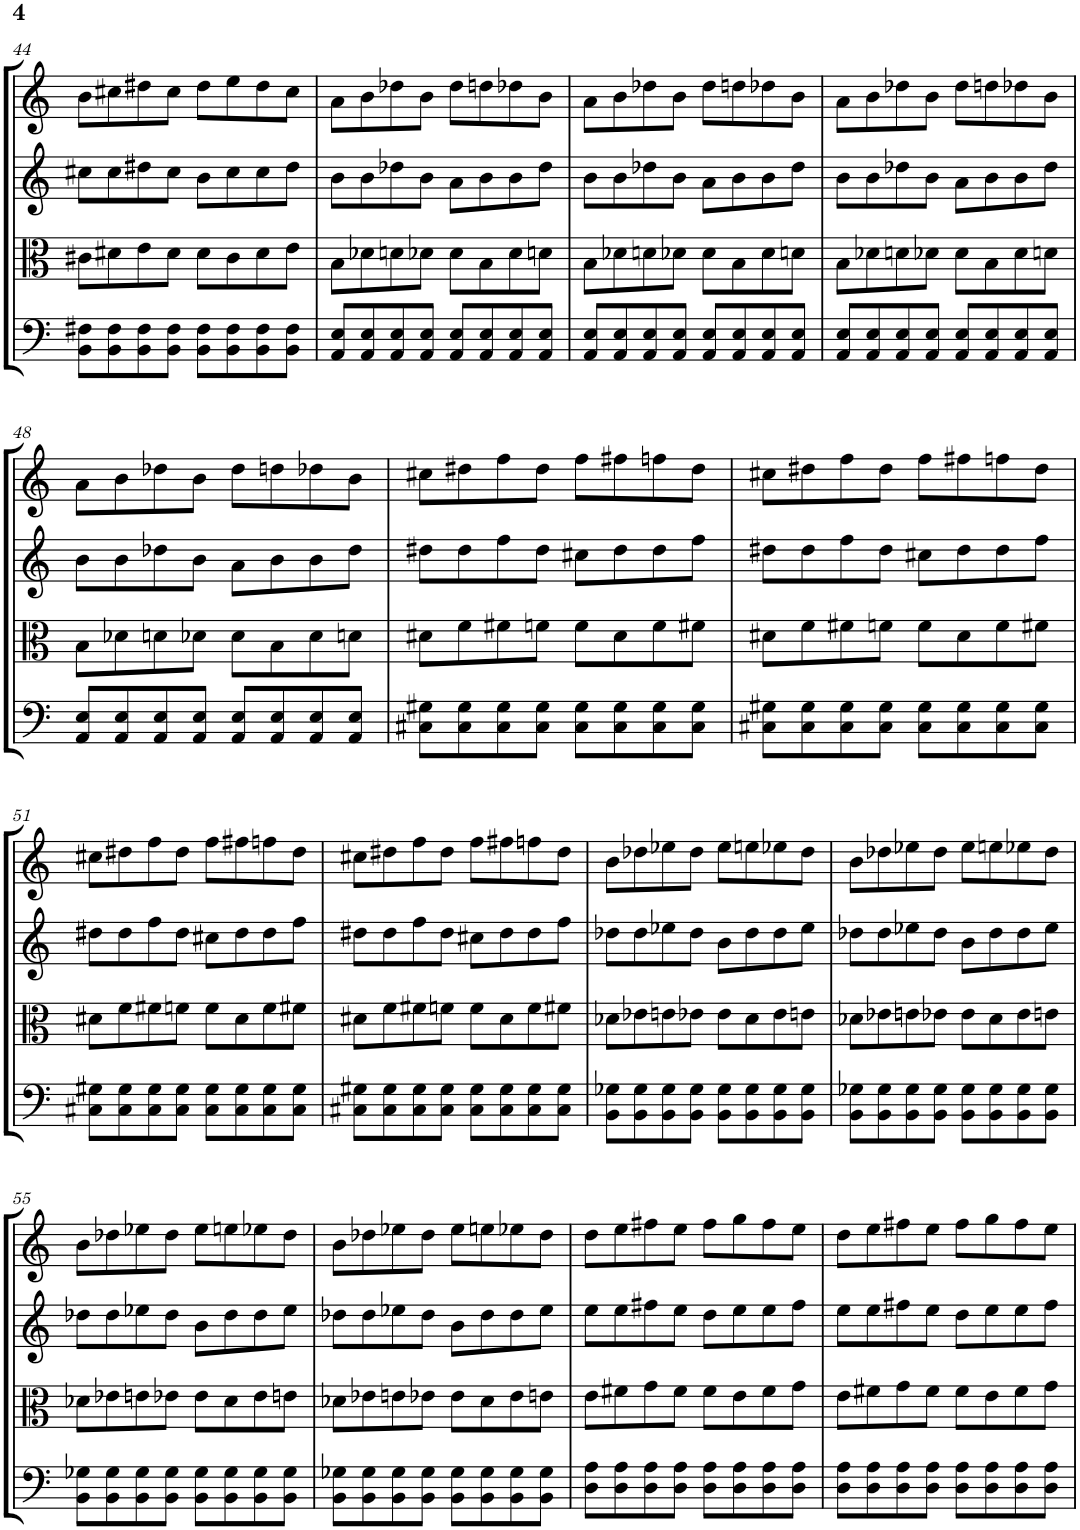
**kern	**kern	**kern	**kern
*part4	*part3	*part2	*part1
*staff4	*staff3	*staff2	*staff1
*I"Violoncello	*I"Viola	*I"Violin II	*I"Violin I
*I'Vc	*I'Vla	*I'Vln	*I'Vln
!!LO:PB:g=z
*clefF4	*clefC3	*clefG2	*clefG2
*k[]	*k[]	*k[]	*k[]
*M4/4	*M4/4	*M4/4	*M4/4
=44	=44	=44	=44
8BB\ 8F#X\L	8c#X\L	8cc#X\L	8b\L
8BB\ 8F#\	8d#X\	8cc#\	8cc#X\
8BB\ 8F#\	8e\	8dd#X\	8dd#X\
8BB\ 8F#\J	8d#\J	8cc#\J	8cc#\J
8BB\ 8F#\L	8d#\L	8b\L	8dd#\L
8BB\ 8F#\	8c#\	8cc#\	8ee\
8BB\ 8F#\	8d#\	8cc#\	8dd#\
8BB\ 8F#\J	8e\J	8dd#\J	8cc#\J
=45	=45	=45	=45
8AA/ 8E/L	8B\L	8b\L	8a\L
8AA/ 8E/	8d-X\	8b\	8b\
8AA/ 8E/	8dn\	8dd-X\	8dd-X\
8AA/ 8E/J	8d-X\J	8b\J	8b\J
8AA/ 8E/L	8d-\L	8a\L	8dd-\L
8AA/ 8E/	8B\	8b\	8ddn\
8AA/ 8E/	8d-\	8b\	8dd-X\
8AA/ 8E/J	8dn\J	8dd-\J	8b\J
=46	=46	=46	=46
8AA/ 8E/L	8B\L	8b\L	8a\L
8AA/ 8E/	8d-X\	8b\	8b\
8AA/ 8E/	8dn\	8dd-X\	8dd-X\
8AA/ 8E/J	8d-X\J	8b\J	8b\J
8AA/ 8E/L	8d-\L	8a\L	8dd-\L
8AA/ 8E/	8B\	8b\	8ddn\
8AA/ 8E/	8d-\	8b\	8dd-X\
8AA/ 8E/J	8dn\J	8dd-\J	8b\J
=47	=47	=47	=47
8AA/ 8E/L	8B\L	8b\L	8a\L
8AA/ 8E/	8d-X\	8b\	8b\
8AA/ 8E/	8dn\	8dd-X\	8dd-X\
8AA/ 8E/J	8d-X\J	8b\J	8b\J
8AA/ 8E/L	8d-\L	8a\L	8dd-\L
8AA/ 8E/	8B\	8b\	8ddn\
8AA/ 8E/	8d-\	8b\	8dd-X\
8AA/ 8E/J	8dn\J	8dd-\J	8b\J
!!LO:LB:g=z
=48	=48	=48	=48
8AA/ 8E/L	8B\L	8b\L	8a\L
8AA/ 8E/	8d-X\	8b\	8b\
8AA/ 8E/	8dn\	8dd-X\	8dd-X\
8AA/ 8E/J	8d-X\J	8b\J	8b\J
8AA/ 8E/L	8d-\L	8a\L	8dd-\L
8AA/ 8E/	8B\	8b\	8ddn\
8AA/ 8E/	8d-\	8b\	8dd-X\
8AA/ 8E/J	8dn\J	8dd-\J	8b\J
=49	=49	=49	=49
8C#X\ 8G#X\L	8d#X\L	8dd#X\L	8cc#X\L
8C#\ 8G#\	8f\	8dd#\	8dd#X\
8C#\ 8G#\	8f#X\	8ff\	8ff\
8C#\ 8G#\J	8fn\J	8dd#\J	8dd#\J
8C#\ 8G#\L	8f\L	8cc#X\L	8ff\L
8C#\ 8G#\	8d#\	8dd#\	8ff#X\
8C#\ 8G#\	8f\	8dd#\	8ffn\
8C#\ 8G#\J	8f#X\J	8ff\J	8dd#\J
=50	=50	=50	=50
8C#X\ 8G#X\L	8d#X\L	8dd#X\L	8cc#X\L
8C#\ 8G#\	8f\	8dd#\	8dd#X\
8C#\ 8G#\	8f#X\	8ff\	8ff\
8C#\ 8G#\J	8fn\J	8dd#\J	8dd#\J
8C#\ 8G#\L	8f\L	8cc#X\L	8ff\L
8C#\ 8G#\	8d#\	8dd#\	8ff#X\
8C#\ 8G#\	8f\	8dd#\	8ffn\
8C#\ 8G#\J	8f#X\J	8ff\J	8dd#\J
!!LO:LB:g=z
=51	=51	=51	=51
8C#X\ 8G#X\L	8d#X\L	8dd#X\L	8cc#X\L
8C#\ 8G#\	8f\	8dd#\	8dd#X\
8C#\ 8G#\	8f#X\	8ff\	8ff\
8C#\ 8G#\J	8fn\J	8dd#\J	8dd#\J
8C#\ 8G#\L	8f\L	8cc#X\L	8ff\L
8C#\ 8G#\	8d#\	8dd#\	8ff#X\
8C#\ 8G#\	8f\	8dd#\	8ffn\
8C#\ 8G#\J	8f#X\J	8ff\J	8dd#\J
=52	=52	=52	=52
8C#X\ 8G#X\L	8d#X\L	8dd#X\L	8cc#X\L
8C#\ 8G#\	8f\	8dd#\	8dd#X\
8C#\ 8G#\	8f#X\	8ff\	8ff\
8C#\ 8G#\J	8fn\J	8dd#\J	8dd#\J
8C#\ 8G#\L	8f\L	8cc#X\L	8ff\L
8C#\ 8G#\	8d#\	8dd#\	8ff#X\
8C#\ 8G#\	8f\	8dd#\	8ffn\
8C#\ 8G#\J	8f#X\J	8ff\J	8dd#\J
=53	=53	=53	=53
8BB\ 8G-X\L	8d-X\L	8dd-X\L	8b\L
8BB\ 8G-\	8e-X\	8dd-\	8dd-X\
8BB\ 8G-\	8en\	8ee-X\	8ee-X\
8BB\ 8G-\J	8e-X\J	8dd-\J	8dd-\J
8BB\ 8G-\L	8e-\L	8b\L	8ee-\L
8BB\ 8G-\	8d-\	8dd-\	8een\
8BB\ 8G-\	8e-\	8dd-\	8ee-X\
8BB\ 8G-\J	8en\J	8ee-\J	8dd-\J
=54	=54	=54	=54
8BB\ 8G-X\L	8d-X\L	8dd-X\L	8b\L
8BB\ 8G-\	8e-X\	8dd-\	8dd-X\
8BB\ 8G-\	8en\	8ee-X\	8ee-X\
8BB\ 8G-\J	8e-X\J	8dd-\J	8dd-\J
8BB\ 8G-\L	8e-\L	8b\L	8ee-\L
8BB\ 8G-\	8d-\	8dd-\	8een\
8BB\ 8G-\	8e-\	8dd-\	8ee-X\
8BB\ 8G-\J	8en\J	8ee-\J	8dd-\J
!!LO:LB:g=z
=55	=55	=55	=55
8BB\ 8G-X\L	8d-X\L	8dd-X\L	8b\L
8BB\ 8G-\	8e-X\	8dd-\	8dd-X\
8BB\ 8G-\	8en\	8ee-X\	8ee-X\
8BB\ 8G-\J	8e-X\J	8dd-\J	8dd-\J
8BB\ 8G-\L	8e-\L	8b\L	8ee-\L
8BB\ 8G-\	8d-\	8dd-\	8een\
8BB\ 8G-\	8e-\	8dd-\	8ee-X\
8BB\ 8G-\J	8en\J	8ee-\J	8dd-\J
=56	=56	=56	=56
8BB\ 8G-X\L	8d-X\L	8dd-X\L	8b\L
8BB\ 8G-\	8e-X\	8dd-\	8dd-X\
8BB\ 8G-\	8en\	8ee-X\	8ee-X\
8BB\ 8G-\J	8e-X\J	8dd-\J	8dd-\J
8BB\ 8G-\L	8e-\L	8b\L	8ee-\L
8BB\ 8G-\	8d-\	8dd-\	8een\
8BB\ 8G-\	8e-\	8dd-\	8ee-X\
8BB\ 8G-\J	8en\J	8ee-\J	8dd-\J
=57	=57	=57	=57
8D\ 8A\L	8e\L	8ee\L	8dd\L
8D\ 8A\	8f#X\	8ee\	8ee\
8D\ 8A\	8g\	8ff#X\	8ff#X\
8D\ 8A\J	8f#\J	8ee\J	8ee\J
8D\ 8A\L	8f#\L	8dd\L	8ff#\L
8D\ 8A\	8e\	8ee\	8gg\
8D\ 8A\	8f#\	8ee\	8ff#\
8D\ 8A\J	8g\J	8ff#\J	8ee\J
=58	=58	=58	=58
8D\ 8A\L	8e\L	8ee\L	8dd\L
8D\ 8A\	8f#X\	8ee\	8ee\
8D\ 8A\	8g\	8ff#X\	8ff#X\
8D\ 8A\J	8f#\J	8ee\J	8ee\J
8D\ 8A\L	8f#\L	8dd\L	8ff#\L
8D\ 8A\	8e\	8ee\	8gg\
8D\ 8A\	8f#\	8ee\	8ff#\
8D\ 8A\J	8g\J	8ff#\J	8ee\J
=	=	=	=
*-	*-	*-	*-
